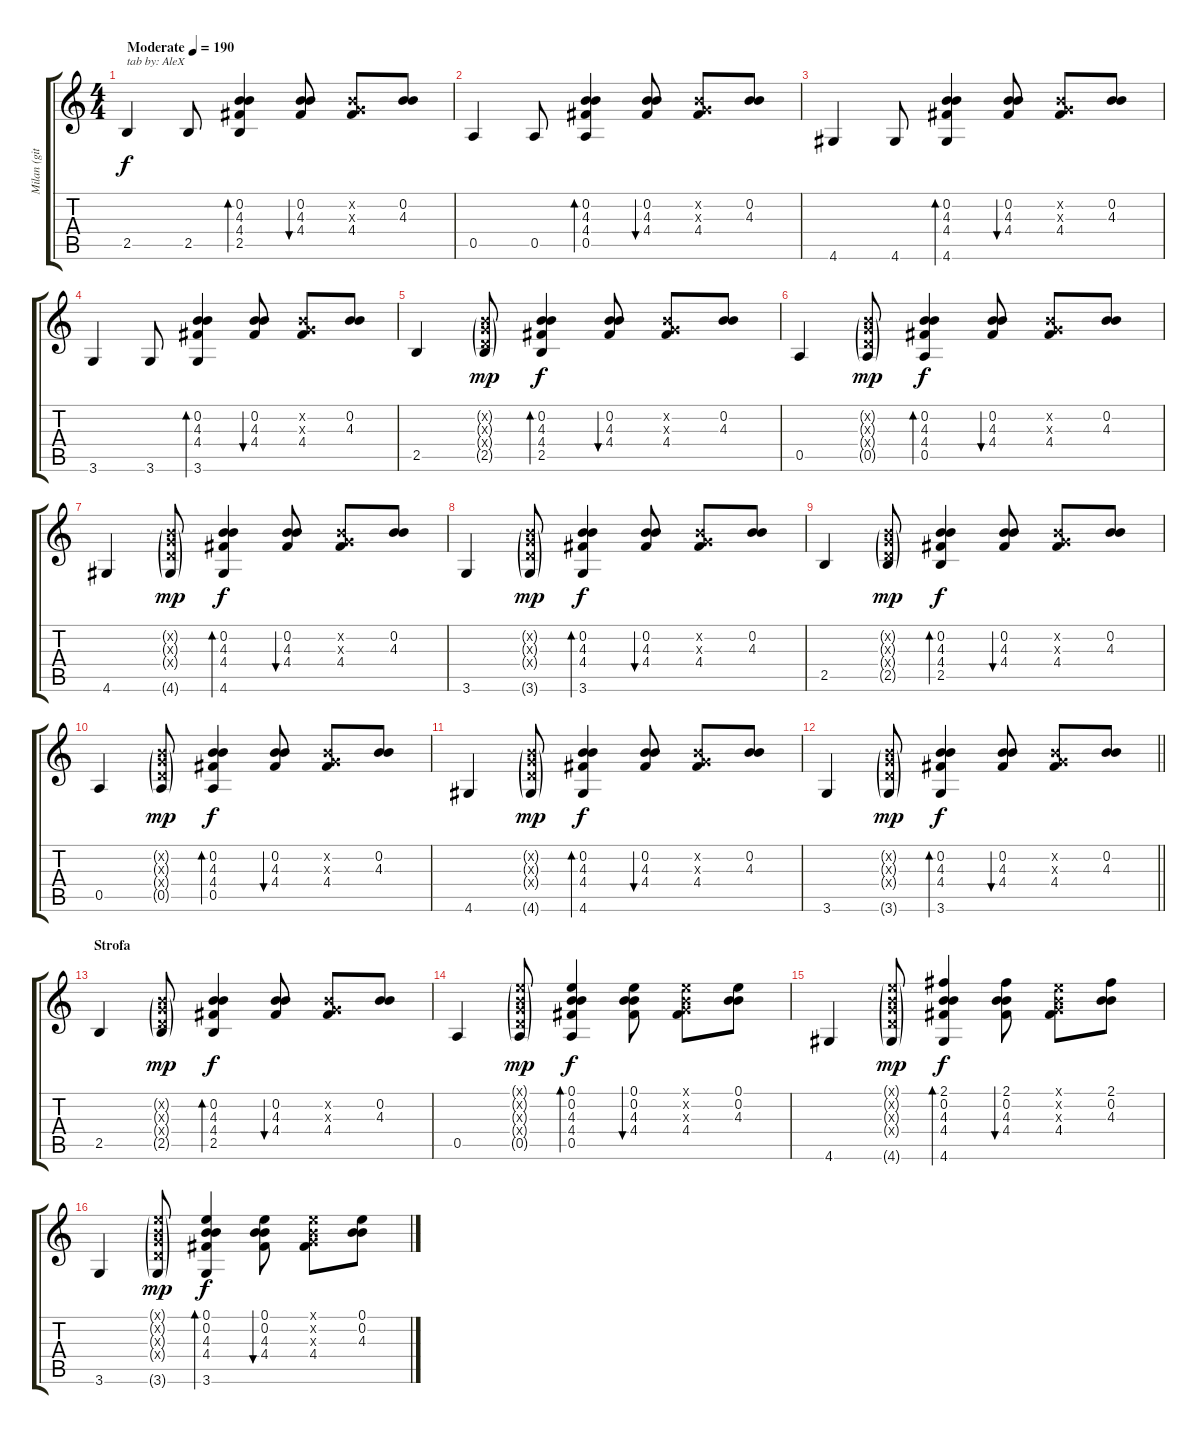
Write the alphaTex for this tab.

\track ("Milan (gitara)" "Milan (git") {instrument electricguitarclean}
\staff {score tabs}
\tuning (E4 B3 G3 D3 A2 E2) {hide}
\ts (4 4)
\tempo (190 "Moderate")
\clef g2
\ks c
2.5.4{txt "tab by: AleX" dy f volume 1 instrument electricguitarclean} 2.5.8{volume 7} (0.2 4.3 4.4 2.5).4{bd 120} (0.2 4.3 4.4).8{bu 120} (0.2{x} 0.3{x} 4.4).8 (0.2 4.3).8 |
0.5.4 0.5.8 (0.2 4.3 4.4 0.5).4{bd 120} (0.2 4.3 4.4).8{bu 120} (0.2{x} 0.3{x} 4.4).8 (0.2 4.3).8 |
4.6.4 4.6.8 (0.2 4.3 4.4 4.6).4{bd 120} (0.2 4.3 4.4).8{bu 120} (0.2{x} 0.3{x} 4.4).8 (0.2 4.3).8 |
3.6.4 3.6.8 (0.2 4.3 4.4 3.6).4{bd 120} (0.2 4.3 4.4).8{bu 120} (0.2{x} 0.3{x} 4.4).8 (0.2 4.3).8 |
2.5.4 (0.2{g x} 0.3{g x} 0.4{g x} 2.5{g}).8{dy mp} (0.2 4.3 4.4 2.5).4{bd 120 dy f} (0.2 4.3 4.4).8{bu 120} (0.2{x} 0.3{x} 4.4).8 (0.2 4.3).8 |
0.5.4 (0.2{g x} 0.3{g x} 0.4{g x} 0.5{g}).8{dy mp} (0.2 4.3 4.4 0.5).4{bd 120 dy f} (0.2 4.3 4.4).8{bu 120} (0.2{x} 0.3{x} 4.4).8 (0.2 4.3).8 |
4.6.4 (0.2{g x} 0.3{g x} 0.4{g x} 4.6{g}).8{dy mp} (0.2 4.3 4.4 4.6).4{bd 120 dy f} (0.2 4.3 4.4).8{bu 120} (0.2{x} 0.3{x} 4.4).8 (0.2 4.3).8 |
3.6.4 (0.2{g x} 0.3{g x} 0.4{g x} 3.6{g}).8{dy mp} (0.2 4.3 4.4 3.6).4{bd 120 dy f} (0.2 4.3 4.4).8{bu 120} (0.2{x} 0.3{x} 4.4).8 (0.2 4.3).8 |
2.5.4 (0.2{g x} 0.3{g x} 0.4{g x} 2.5{g}).8{dy mp} (0.2 4.3 4.4 2.5).4{bd 120 dy f} (0.2 4.3 4.4).8{bu 120} (0.2{x} 0.3{x} 4.4).8 (0.2 4.3).8 |
0.5.4 (0.2{g x} 0.3{g x} 0.4{g x} 0.5{g}).8{dy mp} (0.2 4.3 4.4 0.5).4{bd 120 dy f} (0.2 4.3 4.4).8{bu 120} (0.2{x} 0.3{x} 4.4).8 (0.2 4.3).8 |
4.6.4 (0.2{g x} 0.3{g x} 0.4{g x} 4.6{g}).8{dy mp} (0.2 4.3 4.4 4.6).4{bd 120 dy f} (0.2 4.3 4.4).8{bu 120} (0.2{x} 0.3{x} 4.4).8 (0.2 4.3).8 |
\barLineRight lightlight
3.6.4 (0.2{g x} 0.3{g x} 0.4{g x} 3.6{g}).8{dy mp} (0.2 4.3 4.4 3.6).4{bd 120 dy f} (0.2 4.3 4.4).8{bu 120} (0.2{x} 0.3{x} 4.4).8 (0.2 4.3).8 |
\section ("" "Strofa")
2.5.4 (0.2{g x} 0.3{g x} 0.4{g x} 2.5{g}).8{dy mp} (0.2 4.3 4.4 2.5).4{bd 120 dy f} (0.2 4.3 4.4).8{bu 120} (0.2{x} 0.3{x} 4.4).8 (0.2 4.3).8 |
0.5.4 (0.1{g x} 0.2{g x} 0.3{g x} 0.4{g x} 0.5{g}).8{dy mp} (0.1 0.2 4.3 4.4 0.5).4{bd 120 dy f} (0.1 0.2 4.3 4.4).8{bu 120} (0.1{x} 0.2{x} 0.3{x} 4.4).8 (0.1 0.2 4.3).8 |
4.6.4 (0.1{g x} 0.2{g x} 0.3{g x} 0.4{g x} 4.6{g}).8{dy mp} (2.1 0.2 4.3 4.4 4.6).4{bd 120 dy f} (2.1 0.2 4.3 4.4).8{bu 120} (0.1{x} 0.2{x} 0.3{x} 4.4).8 (2.1 0.2 4.3).8 |
3.6.4 (0.1{g x} 0.2{g x} 0.3{g x} 0.4{g x} 3.6{g}).8{dy mp} (0.1 0.2 4.3 4.4 3.6).4{bd 120 dy f} (0.1 0.2 4.3 4.4).8{bu 120} (0.1{x} 0.2{x} 0.3{x} 4.4).8 (0.1 0.2 4.3).8
